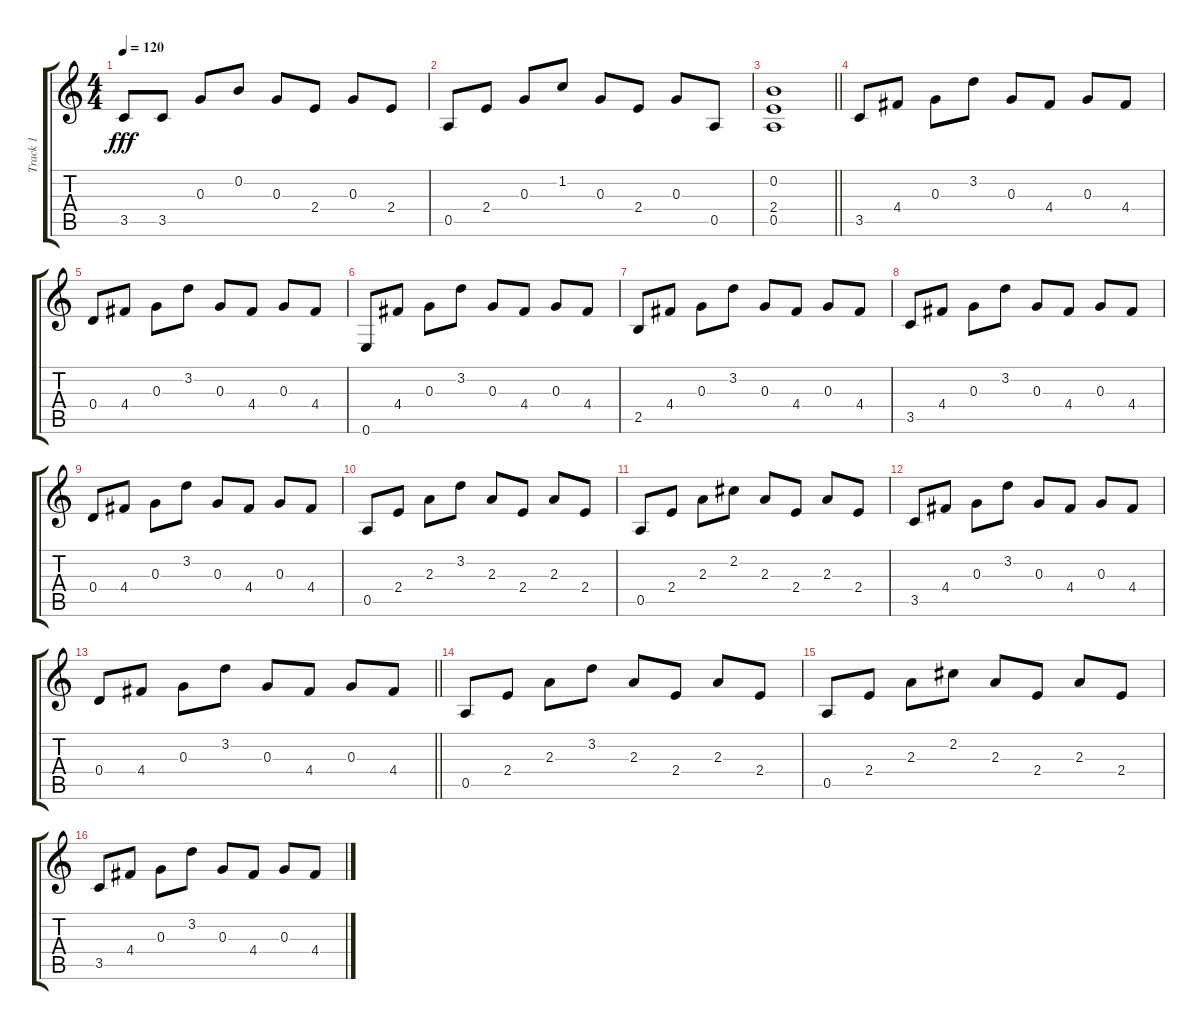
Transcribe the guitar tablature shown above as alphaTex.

\track ("Track 1" "Track 1") {instrument acousticguitarsteel}
\staff {score tabs}
\tuning (E4 B3 G3 D3 A2 E2) {hide}
\ts (4 4)
\tempo 120
\clef g2
\ks c
3.5.8{dy fff} 3.5.8 0.3.8 0.2.8 0.3.8 2.4.8 0.3.8 2.4.8 |
0.5.8 2.4.8 0.3.8 1.2.8 0.3.8 2.4.8 0.3.8 0.5.8 |
\barLineRight lightlight
(0.2 2.4 0.5).1 |
3.5.8 4.4.8 0.3.8 3.2.8 0.3.8 4.4.8 0.3.8 4.4.8 |
0.4.8 4.4.8 0.3.8 3.2.8 0.3.8 4.4.8 0.3.8 4.4.8 |
0.6.8 4.4.8 0.3.8 3.2.8 0.3.8 4.4.8 0.3.8 4.4.8 |
2.5.8 4.4.8 0.3.8 3.2.8 0.3.8 4.4.8 0.3.8 4.4.8 |
3.5.8 4.4.8 0.3.8 3.2.8 0.3.8 4.4.8 0.3.8 4.4.8 |
0.4.8 4.4.8 0.3.8 3.2.8 0.3.8 4.4.8 0.3.8 4.4.8 |
0.5.8 2.4.8 2.3.8 3.2.8 2.3.8 2.4.8 2.3.8 2.4.8 |
0.5.8 2.4.8 2.3.8 2.2.8 2.3.8 2.4.8 2.3.8 2.4.8 |
3.5.8 4.4.8 0.3.8 3.2.8 0.3.8 4.4.8 0.3.8 4.4.8 |
\barLineRight lightlight
0.4.8 4.4.8 0.3.8 3.2.8 0.3.8 4.4.8 0.3.8 4.4.8 |
0.5.8 2.4.8 2.3.8 3.2.8 2.3.8 2.4.8 2.3.8 2.4.8 |
0.5.8 2.4.8 2.3.8 2.2.8 2.3.8 2.4.8 2.3.8 2.4.8 |
3.5.8 4.4.8 0.3.8 3.2.8 0.3.8 4.4.8 0.3.8 4.4.8
